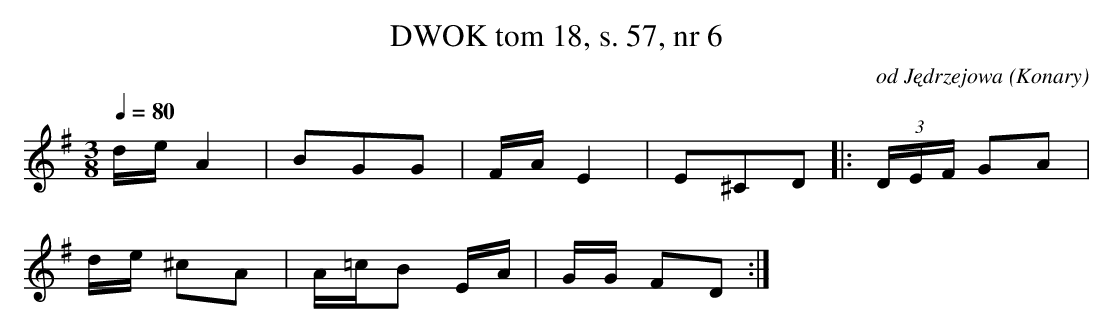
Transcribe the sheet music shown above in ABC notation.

X:1
T: DWOK tom 18, s. 57, nr 6
O:od Jędrzejowa (Konary)
L:1/8
M:3/8
K:G
Q:1/4=80
d/e/A2|BGG|F/A/E2|E^CD|:(3D/E/F/ GA|
d/e/ ^cA|A/=c/B E/A/|G/G/ FD:|
